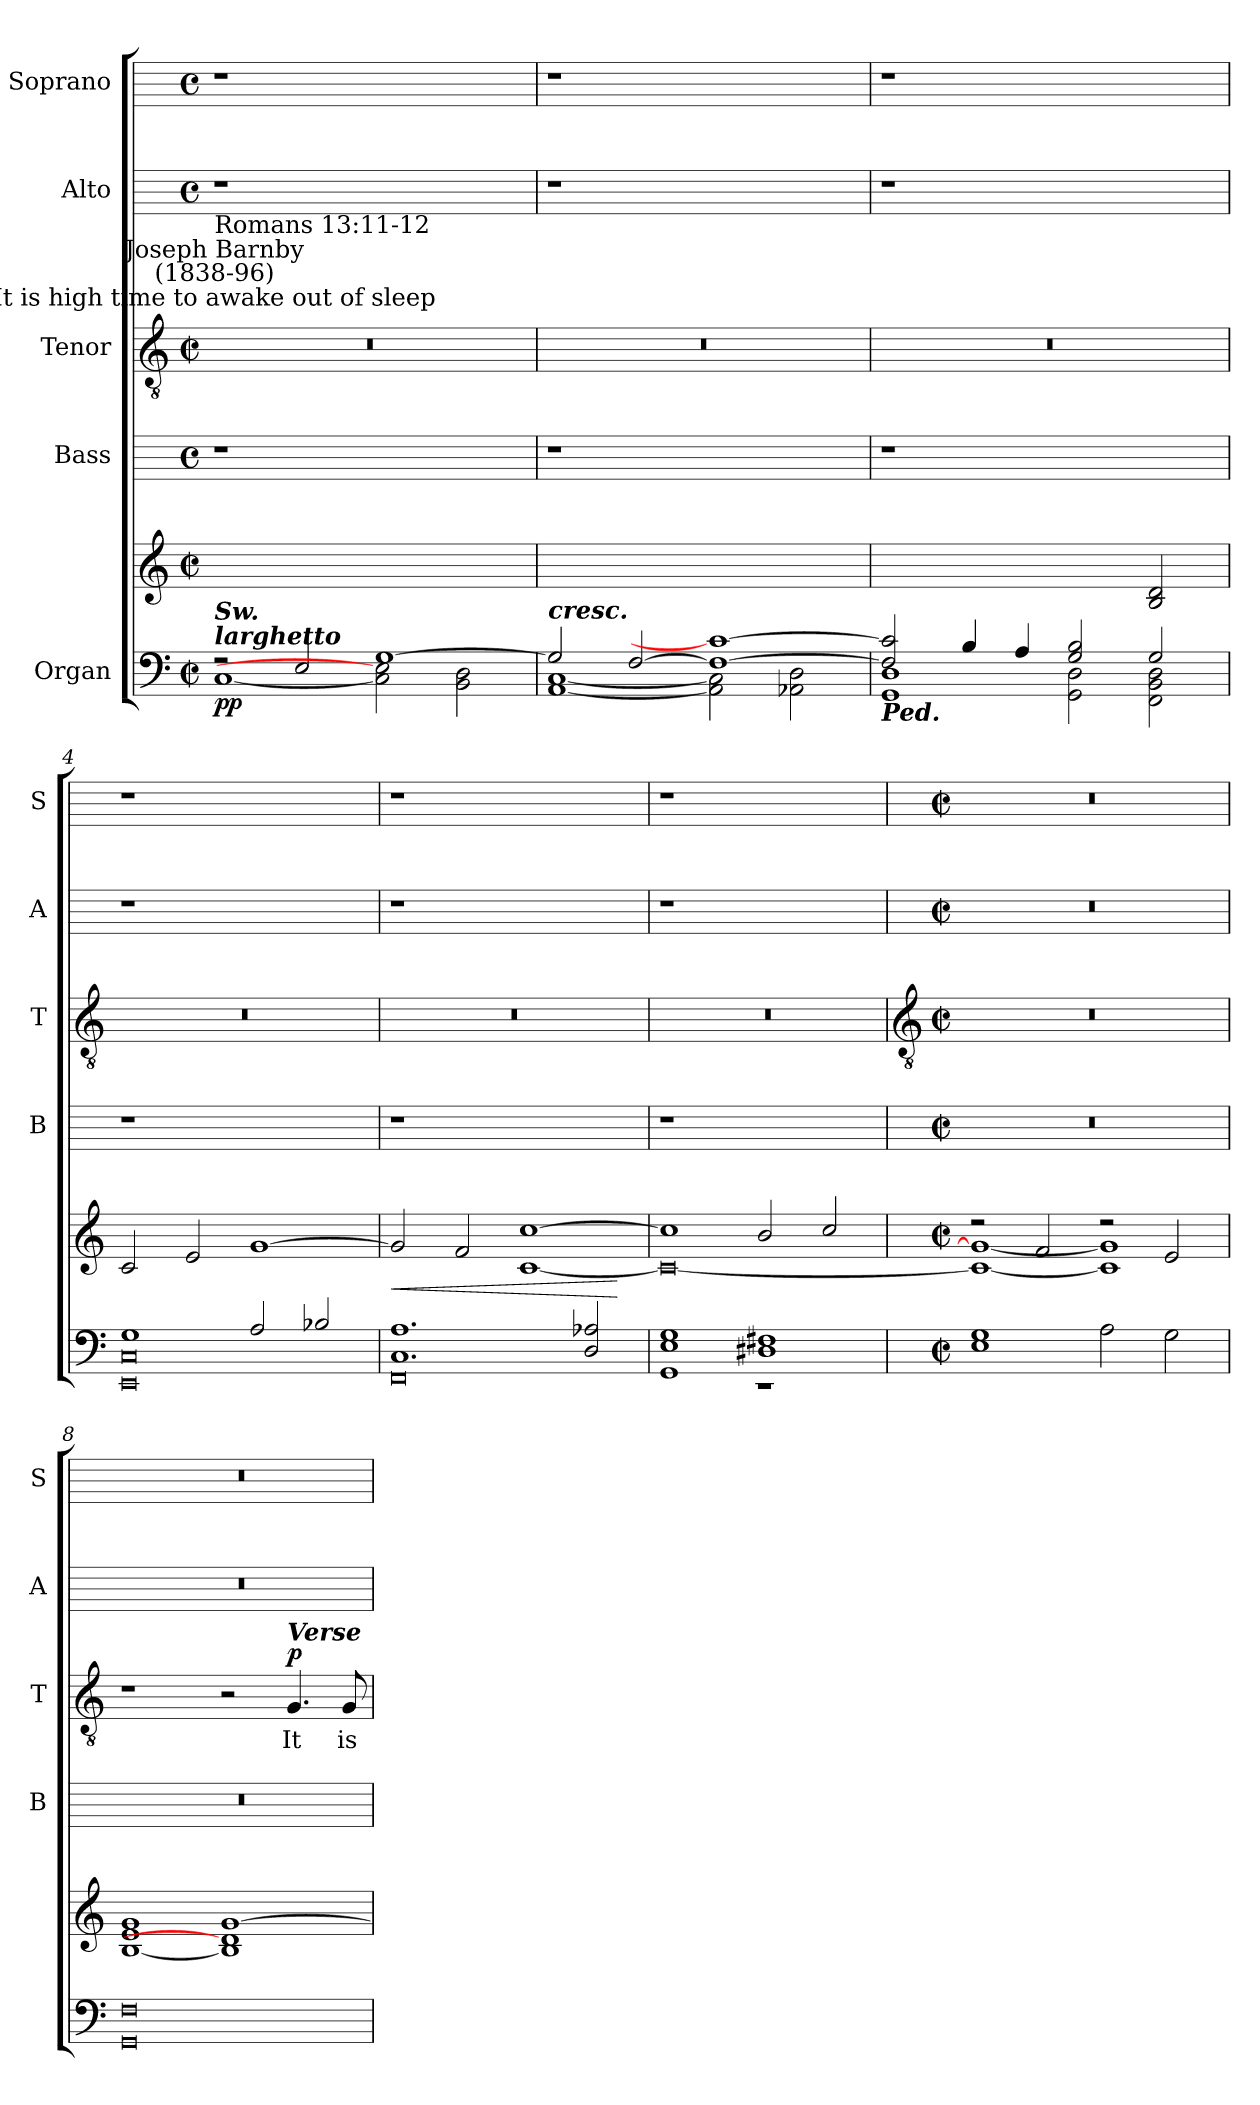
**kern	**kern	**dynam	**kern	**kern	**text	**dynam	**kern	**kern
*part5	*part5	*part5	*part4	*part3	*part3	*part3	*part2	*part1
*staff6	*staff5	*staff5/6	*staff4	*staff3	*staff3	*staff3	*staff2	*staff1
*I"Organ	*	*	*I"Bass	*I"Tenor	*	*	*I"Alto	*I"Soprano
*	*	*	*I'B	*I'T	*	*	*I'A	*I'S
*clefF4	*clefG2	*	*	*clefGv2	*	*	*	*
*k[]	*k[]	*	*	*k[]	*	*	*	*
*C:	*C:	*	*	*C:	*	*	*	*
*M4/2	*M4/2	*	*M4/4	*M4/2	*	*	*M4/4	*M4/4
*met(c|)	*met(c|)	*	*met(c)	*met(c|)	*	*	*met(c)	*met(c)
=1	=1	=1	=1	=1	=1	=1	=1	=1
*^	*^	*	*	*	*	*	*	*
!	!	!	!	!	!	!LO:TX:a:cj:t=It is high time to awake out of sleep	!	!	!	!
!	!	!	!	!	!	!LO:TX:a:cj:t=Joseph Barnby\n(1838-96)	!	!	!	!
!	!	!	!	!	!	!LO:TX:a:t=Romans 13&colon;11-12	!	!	!	!
!LO:TX:a:Bi:t=larghetto	!	!	!	!	!	!	!	!	!	!
!LO:TX:a:Bi:t=Sw.	!	!	!	!	!	!	!	!	!	!
!	!	!	!	!LO:DY:b=2	!	!	!	!	!	!
2r	[1C\	0ryy	0ryy	pp	1r	0r	.	.	1r	1r
2E/	.	.	.	.	.	.	.	.	.	.
[1G/	2C\] 2E\]	.	.	.	1ryy	.	.	.	1ryy	1ryy
.	2BB\ 2D\	.	.	.	.	.	.	.	.	.
=2	=2	=2	=2	=2	=2	=2	=2	=2	=2	=2
!LO:TX:a:Bi:t=cresc.	!	!	!	!	!	!	!	!	!	!
2G/]	[1AA\ [1C\	0ryy	0ryy	.	1r	0r	.	.	1r	1r
[2F/	.	.	.	.	.	.	.	.	.	.
1F/_ 1c/_	2AA\] 2C\]	.	.	.	1ryy	.	.	.	1ryy	1ryy
.	2AA-X\ 2D\	.	.	.	.	.	.	.	.	.
=3	=3	=3	=3	=3	=3	=3	=3	=3	=3	=3
!LO:TX:b:Bi:t=Ped.	!	!	!	!	!	!	!	!	!	!
2F/] 2c/]	1GG\ 1D\	1.ryy	0ryy	.	1r	0r	.	.	1r	1r
4B/	.	.	.	.	.	.	.	.	.	.
4A/	.	.	.	.	.	.	.	.	.	.
2G/ 2B/	2GG\ 2D\	.	.	.	1ryy	.	.	.	1ryy	1ryy
2G/	2FF\ 2BB\ 2D\	2B/ 2d/	.	.	.	.	.	.	.	.
=4	=4	=4	=4	=4	=4	=4	=4	=4	=4	=4
1G/	0EE\ 0C\	2c/	0ryy	.	1r	0r	.	.	1r	1r
.	.	2e/	.	.	.	.	.	.	.	.
2A/	.	[1g/	.	.	1ryy	.	.	.	1ryy	1ryy
2B-X/	.	.	.	.	.	.	.	.	.	.
=5	=5	=5	=5	=5	=5	=5	=5	=5	=5	=5
!	!	!	!	!LO:HP:b	!	!	!	!	!	!
1.C/ 1.A/	0FF\	2g/]	1ryy	<	1r	0r	.	.	1r	1r
.	.	2f/	.	.	.	.	.	.	.	.
.	.	[1cc/	[1c\	.	1ryy	.	.	.	1ryy	1ryy
2D/ 2A-X/	.	.	.	.	.	.	.	.	.	.
*v	*v	*	*	*	*	*	*	*	*	*
*	*v	*v	*	*	*	*	*	*	*
.	.	[	.	.	.	.	.	.
=6	=6	=6	=6	=6	=6	=6	=6	=6
*^	*^	*	*	*	*	*	*	*
1E/ 1G/	1GG\	1cc/]	0c\_	.	1r	0r	.	.	1r	1r
1D#X/ 1F#X/	1r	2b/	.	.	1ryy	.	.	.	1ryy	1ryy
.	.	2cc/	.	.	.	.	.	.	.	.
!!LO:LB:g=z
=7	=7	=7	=7	=7	=7	=7	=7	=7	=7	=7
*	*	*	*	*	*	*clefGv2	*	*	*	*
*M4/2	*	*M4/2	*	*	*M4/2	*M4/2	*	*	*M4/2	*M4/2
*met(c|)	*	*met(c|)	*	*	*met(c|)	*met(c|)	*	*	*met(c|)	*met(c|)
1E/ 1G/	0ryy	2r	1c\_ 1g\_	.	0r	0r	.	.	0r	0r
.	.	2f/	.	.	.	.	.	.	.	.
2A\	.	2r	1c\] 1g\]	.	.	.	.	.	.	.
2G\	.	2e/	.	.	.	.	.	.	.	.
=8	=8	=8	=8	=8	=8	=8	=8	=8	=8	=8
0ryy	0GG\ 0F\	1e/ 1g/	[1B\	.	0r	1r	.	.	0r	0r
.	.	[1g/	1B\] 1d\]	.	.	2r	.	.	.	.
!	!	!	!	!	!	!LO:TX:a:Bi:t=Verse	!	!	!	!
!	!	!	!	!	!	!	!LO:LY:b	!LO:DY:b	!	!
.	.	.	.	.	.	4.G	It	p	.	.
!	!	!	!	!	!	!	!LO:LY:b	!	!	!
.	.	.	.	.	.	8G	is	.	.	.
*v	*v	*	*	*	*	*	*	*	*	*
*	*v	*v	*	*	*	*	*	*	*
=	=	=	=	=	=	=	=	=
*-	*-	*-	*-	*-	*-	*-	*-	*-
